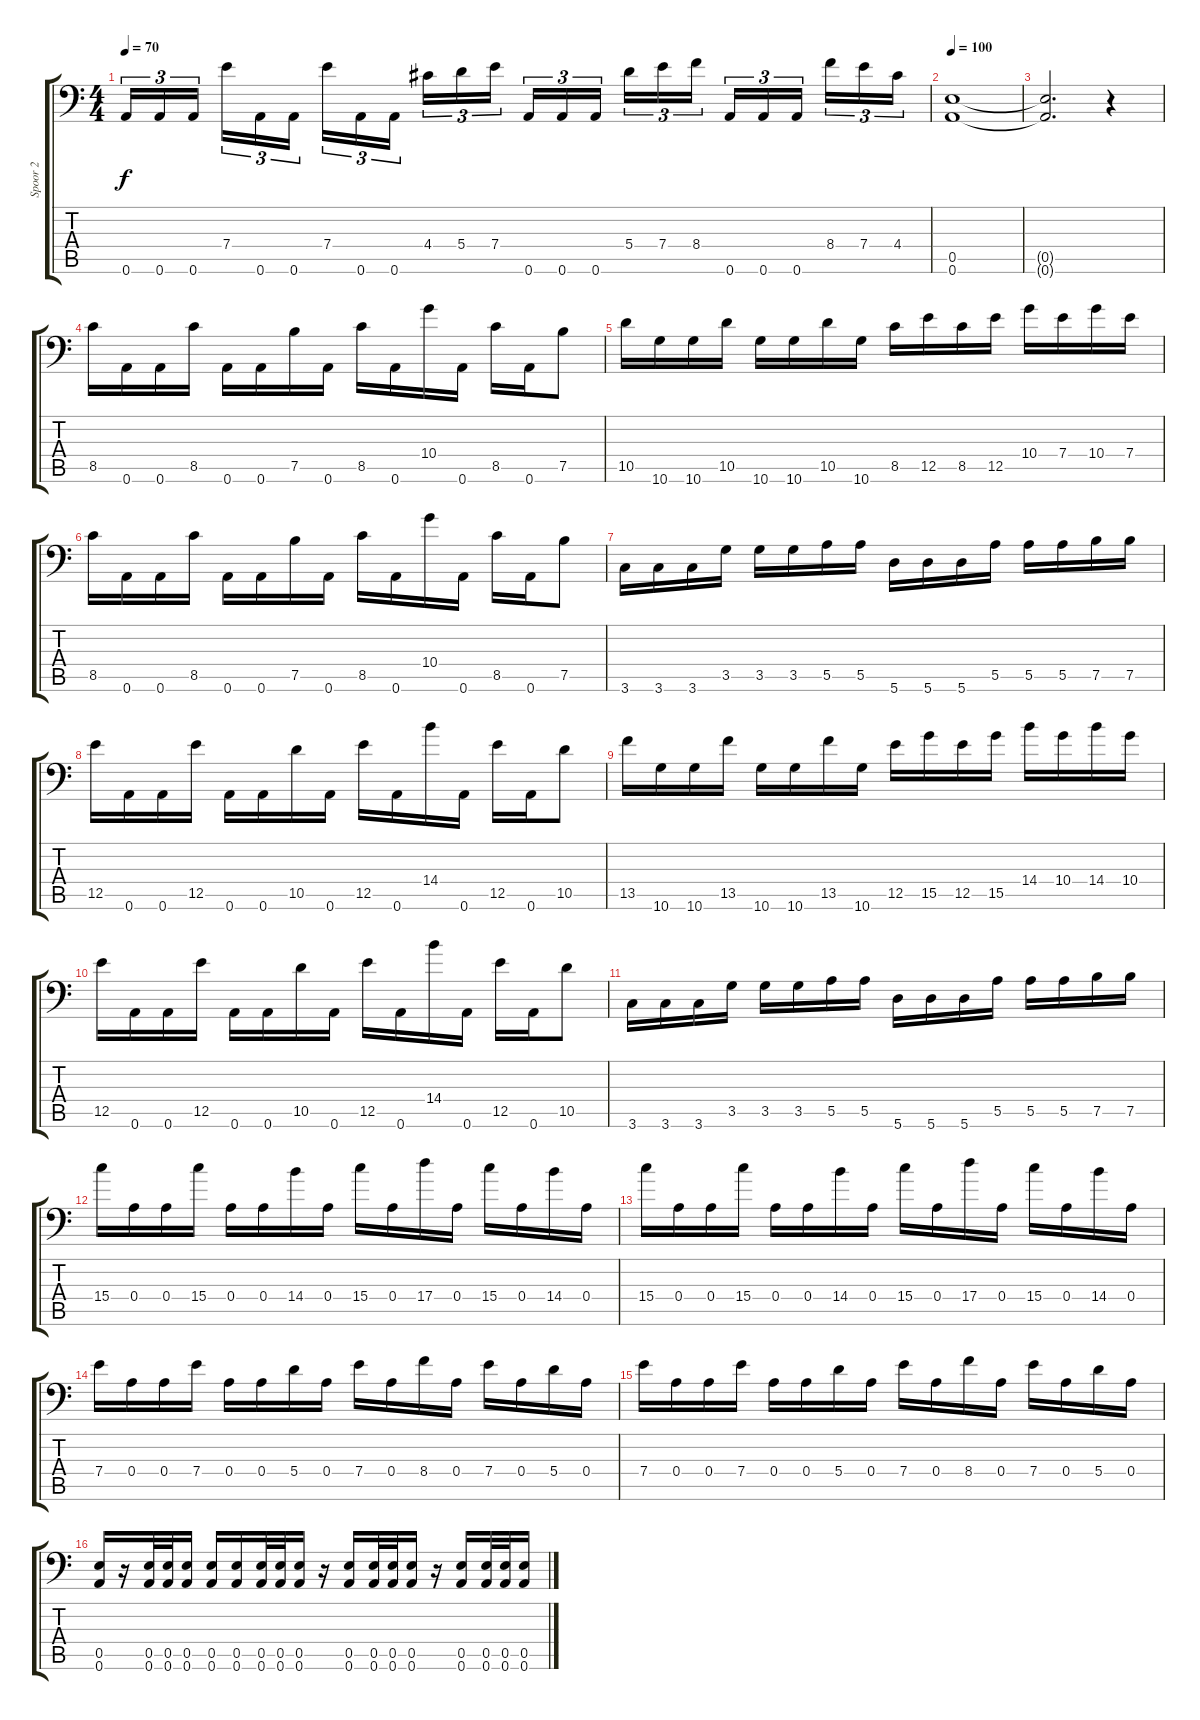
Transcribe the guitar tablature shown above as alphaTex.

\track ("Spoor 2" "Spoor 2") {instrument distortionguitar}
\staff {score tabs}
\tuning (B3 Gb3 D3 A2 E2 A1) {hide}
\ts (4 4)
\tempo 70
\clef f4
\ks c
0.6.16{tu (3 2) dy f} 0.6.16{tu (3 2)} 0.6.16{tu (3 2) beam splitsecondary} 7.4.16{tu (3 2)} 0.6.16{tu (3 2)} 0.6.16{tu (3 2)} 7.4.16{tu (3 2)} 0.6.16{tu (3 2)} 0.6.16{tu (3 2) beam splitsecondary} 4.4.16{tu (3 2)} 5.4.16{tu (3 2)} 7.4.16{tu (3 2)} 0.6.16{tu (3 2)} 0.6.16{tu (3 2)} 0.6.16{tu (3 2) beam splitsecondary} 5.4.16{tu (3 2)} 7.4.16{tu (3 2)} 8.4.16{tu (3 2)} 0.6.16{tu (3 2)} 0.6.16{tu (3 2)} 0.6.16{tu (3 2) beam splitsecondary} 8.4.16{tu (3 2)} 7.4.16{tu (3 2)} 4.4.16{tu (3 2)} |
\tempo 100
(0.5 0.6).1 |
(0.5{t} 0.6{t}).2{d} r.4 |
8.5.16 0.6.16 0.6.16 8.5.16 0.6.16 0.6.16 7.5.16 0.6.16 8.5.16 0.6.16 10.4.16 0.6.16 8.5.16 0.6.16 7.5.8 |
10.5.16 10.6.16 10.6.16 10.5.16 10.6.16 10.6.16 10.5.16 10.6.16 8.5.16 12.5.16 8.5.16 12.5.16 10.4.16 7.4.16 10.4.16 7.4.16 |
8.5.16 0.6.16 0.6.16 8.5.16 0.6.16 0.6.16 7.5.16 0.6.16 8.5.16 0.6.16 10.4.16 0.6.16 8.5.16 0.6.16 7.5.8 |
3.6.16 3.6.16 3.6.16 3.5.16 3.5.16 3.5.16 5.5.16 5.5.16 5.6.16 5.6.16 5.6.16 5.5.16 5.5.16 5.5.16 7.5.16 7.5.16 |
12.5.16 0.6.16 0.6.16 12.5.16 0.6.16 0.6.16 10.5.16 0.6.16 12.5.16 0.6.16 14.4.16 0.6.16 12.5.16 0.6.16 10.5.8 |
13.5.16 10.6.16 10.6.16 13.5.16 10.6.16 10.6.16 13.5.16 10.6.16 12.5.16 15.5.16 12.5.16 15.5.16 14.4.16 10.4.16 14.4.16 10.4.16 |
12.5.16 0.6.16 0.6.16 12.5.16 0.6.16 0.6.16 10.5.16 0.6.16 12.5.16 0.6.16 14.4.16 0.6.16 12.5.16 0.6.16 10.5.8 |
3.6.16 3.6.16 3.6.16 3.5.16 3.5.16 3.5.16 5.5.16 5.5.16 5.6.16 5.6.16 5.6.16 5.5.16 5.5.16 5.5.16 7.5.16 7.5.16 |
15.4.16 0.4.16 0.4.16 15.4.16 0.4.16 0.4.16 14.4.16 0.4.16 15.4.16 0.4.16 17.4.16 0.4.16 15.4.16 0.4.16 14.4.16 0.4.16 |
15.4.16 0.4.16 0.4.16 15.4.16 0.4.16 0.4.16 14.4.16 0.4.16 15.4.16 0.4.16 17.4.16 0.4.16 15.4.16 0.4.16 14.4.16 0.4.16 |
7.4.16 0.4.16 0.4.16 7.4.16 0.4.16 0.4.16 5.4.16 0.4.16 7.4.16 0.4.16 8.4.16 0.4.16 7.4.16 0.4.16 5.4.16 0.4.16 |
7.4.16 0.4.16 0.4.16 7.4.16 0.4.16 0.4.16 5.4.16 0.4.16 7.4.16 0.4.16 8.4.16 0.4.16 7.4.16 0.4.16 5.4.16 0.4.16 |
(0.5 0.6).16 r.16 (0.5 0.6).32 (0.5 0.6).32 (0.5 0.6).16 (0.5 0.6).16 (0.5 0.6).16 (0.5 0.6).32 (0.5 0.6).32 (0.5 0.6).16 r.16 (0.5 0.6).16 (0.5 0.6).32 (0.5 0.6).32 (0.5 0.6).16 r.16 (0.5 0.6).16 (0.5 0.6).32 (0.5 0.6).32 (0.5 0.6).16
